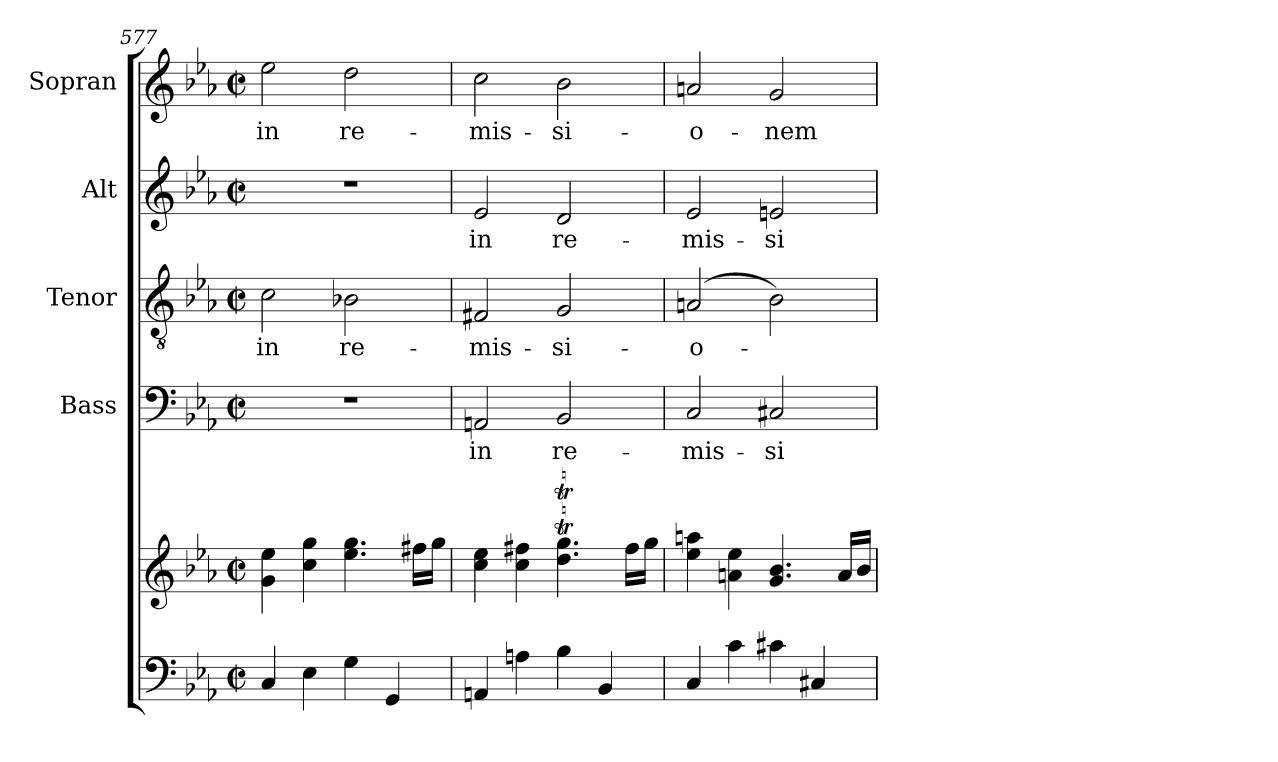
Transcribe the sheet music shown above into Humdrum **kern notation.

**kern	**kern	**kern	**text	**kern	**text	**kern	**text	**kern	**text
*part5	*part5	*part4	*part4	*part3	*part3	*part2	*part2	*part1	*part1
*staff6	*staff5	*staff4	*staff4	*staff3	*staff3	*staff2	*staff2	*staff1	*staff1
*	*	*I"Bass	*	*I"Tenor	*	*I"Alt	*	*I"Sopran	*
*	*	*I'B.	*	*I'T.	*	*I'A.	*	*I'S.	*
*clefF4	*clefG2	*clefF4	*	*clefGv2	*	*clefG2	*	*clefG2	*
*k[b-e-a-]	*k[b-e-a-]	*k[b-e-a-]	*	*k[b-e-a-]	*	*k[b-e-a-]	*	*k[b-e-a-]	*
*E-:	*E-:	*E-:	*	*E-:	*	*E-:	*	*E-:	*
*M2/2	*M2/2	*M2/2	*	*M2/2	*	*M2/2	*	*M2/2	*
*met(c|)	*met(c|)	*met(c|)	*	*met(c|)	*	*met(c|)	*	*met(c|)	*
=577	=577	=577	=577	=577	=577	=577	=577	=577	=577
!	!	!	!	!	!LO:LY:b	!	!	!	!LO:LY:b
4C/	4g\ 4ee-\	1r	.	2c\	in	1r	.	2ee-\	in
4E-\	4cc\ 4gg\	.	.	.	.	.	.	.	.
!	!	!	!	!	!LO:LY:b	!	!	!	!LO:LY:b
4G\	4.ee-\ 4.gg\	.	.	2B-X\	re-	.	.	2dd\	re-
4GG/	.	.	.	.	.	.	.	.	.
.	16ff#X\LL	.	.	.	.	.	.	.	.
.	16gg\JJ	.	.	.	.	.	.	.	.
=578	=578	=578	=578	=578	=578	=578	=578	=578	=578
!	!	!	!LO:LY:b	!	!LO:LY:b	!	!LO:LY:b	!	!LO:LY:b
4AAn/	4cc\ 4ee-\	2AAn/	in	2F#X/	-mis-	2e-/	in	2cc\	-mis-
4An\	4cc\ 4ff#X\	.	.	.	.	.	.	.	.
!	!	!	!LO:LY:b	!	!LO:LY:b	!	!LO:LY:b	!	!LO:LY:b
4B-\	4.dd\T 4.gg\T	2BB-/	re-	2G/	-si-	2d/	re-	2b-\	-si-
4BB-/	.	.	.	.	.	.	.	.	.
.	16ff#\LL	.	.	.	.	.	.	.	.
.	16gg\JJ	.	.	.	.	.	.	.	.
=579	=579	=579	=579	=579	=579	=579	=579	=579	=579
!	!	!	!LO:LY:b	!	!LO:LY:b	!	!LO:LY:b	!	!LO:LY:b
4C/	4ee-\ 4aan\	2C/	-mis-	(2An/	-o-	2e-/	-mis-	2an/	-o-
4c\	4an\ 4ee-\	.	.	.	.	.	.	.	.
!	!	!	!LO:LY:b	!	!	!	!LO:LY:b	!	!LO:LY:b
4c#X\	4.g/ 4.b-/	2C#X/	-si-	2B-\)	.	2en/	-si-	2g/	-nem
4C#X/	.	.	.	.	.	.	.	.	.
.	16a/LL	.	.	.	.	.	.	.	.
.	16b-/JJ	.	.	.	.	.	.	.	.
=	=	=	=	=	=	=	=	=	=
*-	*-	*-	*-	*-	*-	*-	*-	*-	*-
